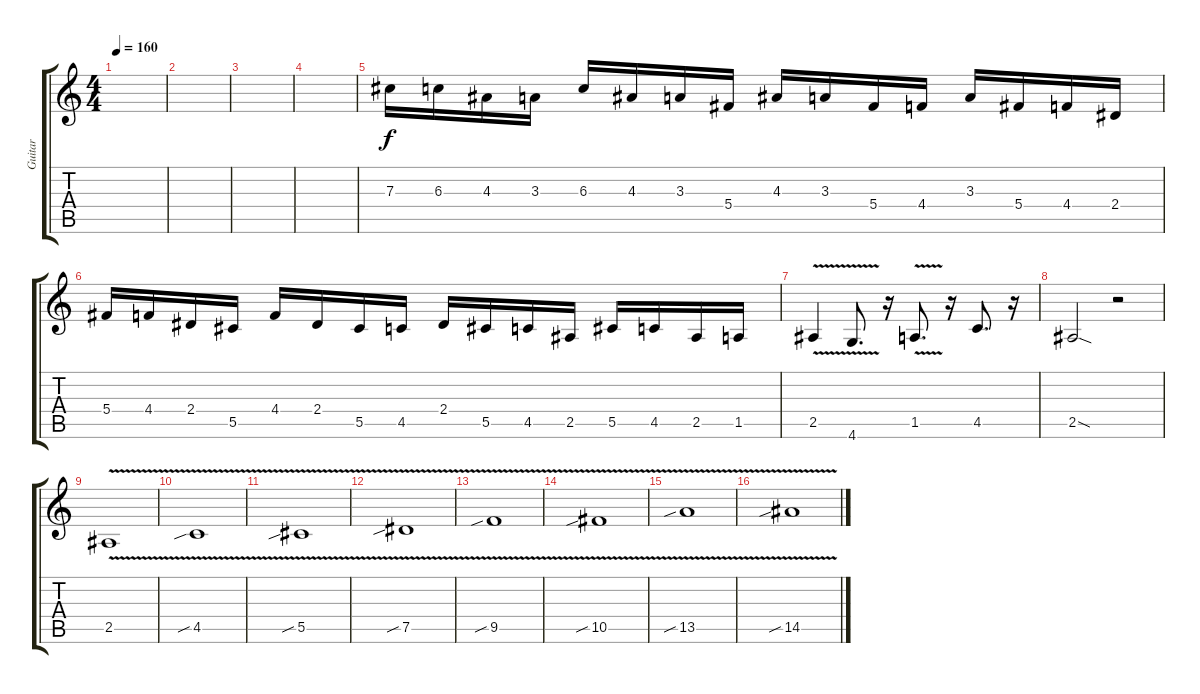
\track ("Guitar" "Guitar") {instrument overdrivenguitar}
\staff {score tabs}
\tuning (Eb4 Bb3 Gb3 Db3 Ab2 Eb2) {hide}
\ts (4 4)
\tempo 160
\clef g2
\ks c
|
|
|
|
\section ("" "")
7.3.16 6.3.16 4.3.16 3.3.16 6.3.16 4.3.16 3.3.16 5.4.16 4.3.16 3.3.16 5.4.16 4.4.16 3.3.16 5.4.16 4.4.16 2.4.16 |
5.4.16 4.4.16 2.4.16 5.5.16 4.4.16 2.4.16 5.5.16 4.5.16 2.4.16 5.5.16 4.5.16 2.5.16 5.5.16 4.5.16 2.5.16 1.5.16 |
2.5{v}.4 4.6{v}.8{d} r.16 1.5{v}.8{d} r.16 4.5.8{d} r.16 |
2.5{sod}.2 r.2 |
\section ("" "")
2.5{v}.1 |
4.5{v sib}.1 |
5.5{v sib}.1 |
7.5{v sib}.1 |
9.5{v sib}.1 |
10.5{v sib}.1 |
13.5{v sib}.1 |
14.5{v sib}.1
